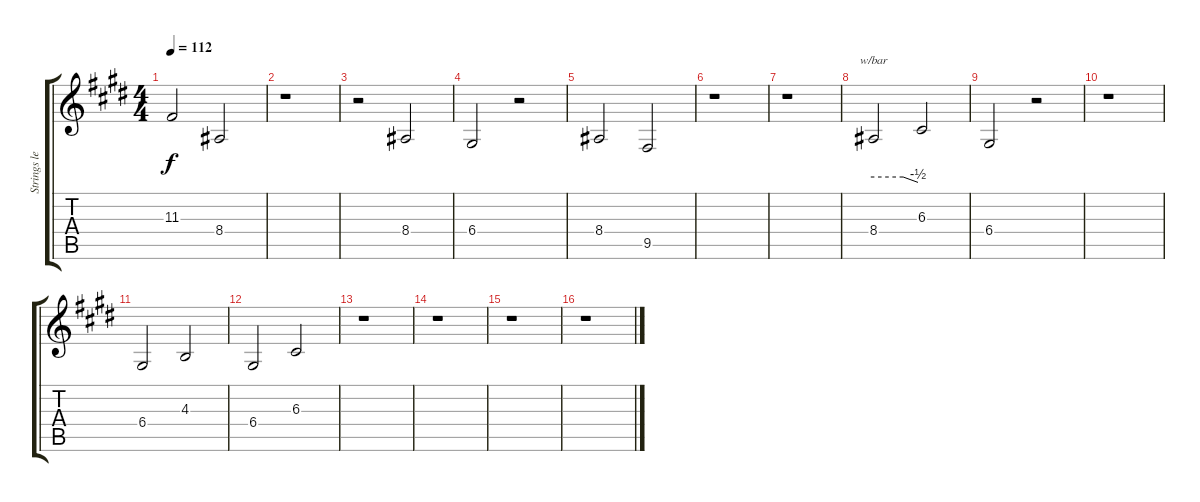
\track ("Strings lead" "Strings le") {instrument viola}
\staff {score tabs}
\tuning (E4 B3 G3 D3 A2 E2) {hide}
\ts (4 4)
\tempo 112
\clef g2
\ks e
11.3.2{dy f} 8.4.2 |
r.1 |
r.2 8.4.2 |
6.4.2 r.2 |
8.4.2 9.5.2 |
r.1 |
r.1 |
8.4.2{tbe (custom default 0 0 40 0 60 -2)} 6.3.2 |
6.4.2 r.2 |
r.1 |
6.4.2 4.3.2 |
6.4.2 6.3.2 |
r.1 |
r.1 |
r.1 |
r.1
